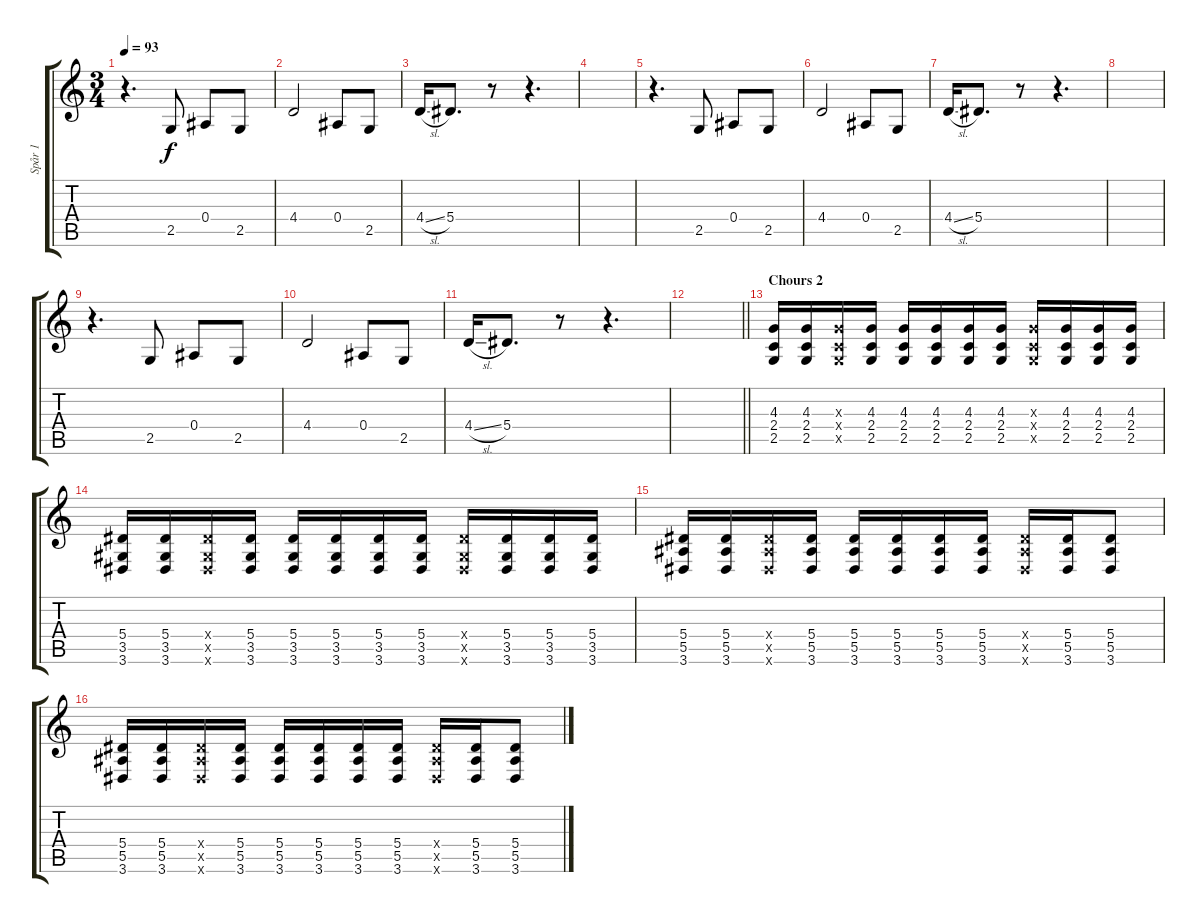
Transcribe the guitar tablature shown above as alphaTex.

\track ("Spår 1" "Spår 1") {instrument distortionguitar}
\staff {score tabs}
\tuning (C4 G3 Eb3 Bb2 F2 C2) {hide}
\ts (3 4)
\tempo 93
\clef g2
\ks c
r.4{d dy f} 2.5.8 0.4.8 2.5.8 |
4.4.2 0.4.8 2.5.8 |
4.4{sl}.16 5.4.8{d} r.8 r.4{d} |
|
r.4{d} 2.5.8 0.4.8 2.5.8 |
4.4.2 0.4.8 2.5.8 |
4.4{sl}.16 5.4.8{d} r.8 r.4{d} |
|
r.4{d} 2.5.8 0.4.8 2.5.8 |
4.4.2 0.4.8 2.5.8 |
4.4{sl}.16 5.4.8{d} r.8 r.4{d} |
\barLineRight lightlight
|
\section ("" "Chours 2")
(4.3 2.4 2.5).16{instrument distortionguitar} (4.3 2.4 2.5).16 (4.3{x} 2.4{x} 2.5{x}).16 (4.3 2.4 2.5).16 (4.3 2.4 2.5).16 (4.3 2.4 2.5).16 (4.3 2.4 2.5).16 (4.3 2.4 2.5).16 (4.3{x} 2.4{x} 2.5{x}).16 (4.3 2.4 2.5).16 (4.3 2.4 2.5).16 (4.3 2.4 2.5).16 |
(5.4 3.5 3.6).16 (5.4 3.5 3.6).16 (5.4{x} 3.5{x} 3.6{x}).16 (5.4 3.5 3.6).16 (5.4 3.5 3.6).16 (5.4 3.5 3.6).16 (5.4 3.5 3.6).16 (5.4 3.5 3.6).16 (5.4{x} 3.5{x} 3.6{x}).16 (5.4 3.5 3.6).16 (5.4 3.5 3.6).16 (5.4 3.5 3.6).16 |
(5.4 5.5 3.6).16 (5.4 5.5 3.6).16 (5.4{x} 5.5{x} 3.6{x}).16 (5.4 5.5 3.6).16 (5.4 5.5 3.6).16 (5.4 5.5 3.6).16 (5.4 5.5 3.6).16 (5.4 5.5 3.6).16 (5.4{x} 5.5{x} 3.6{x}).16 (5.4 5.5 3.6).16 (5.4 5.5 3.6).8 |
(5.4 5.5 3.6).16 (5.4 5.5 3.6).16 (5.4{x} 5.5{x} 3.6{x}).16 (5.4 5.5 3.6).16 (5.4 5.5 3.6).16 (5.4 5.5 3.6).16 (5.4 5.5 3.6).16 (5.4 5.5 3.6).16 (5.4{x} 5.5{x} 3.6{x}).16 (5.4 5.5 3.6).16 (5.4 5.5 3.6).8
